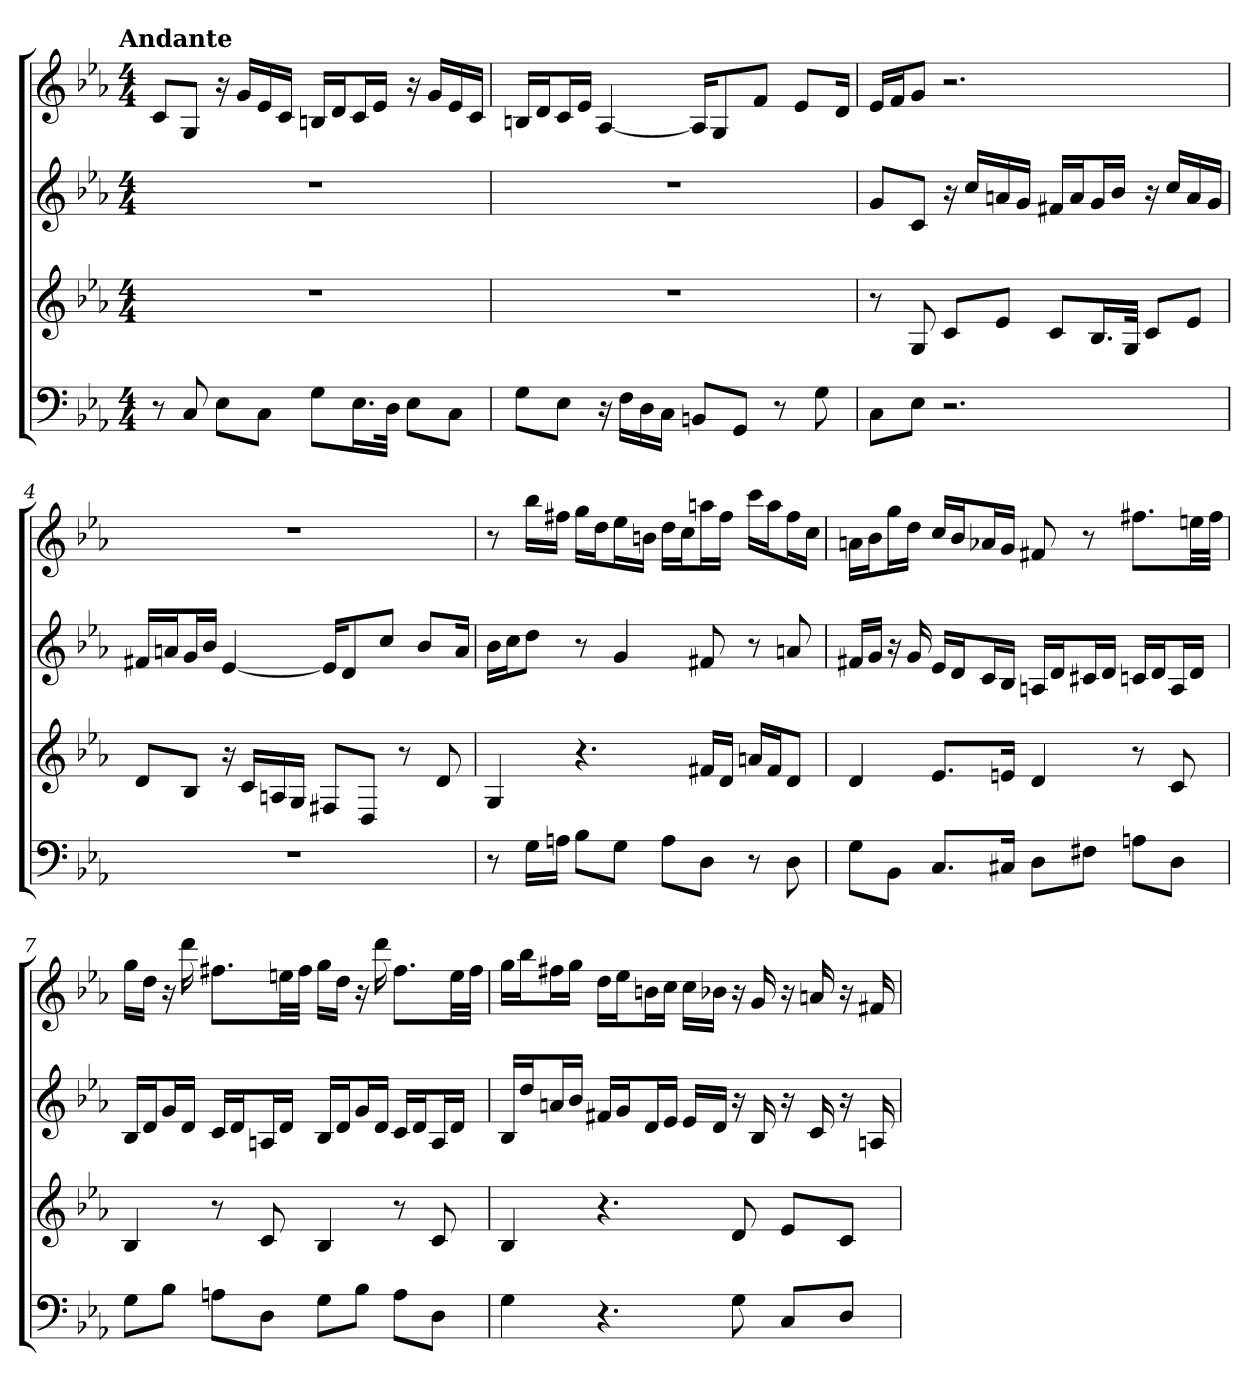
**kern	**kern	**kern	**kern
*part4	*part3	*part2	*part1
*staff4	*staff3	*staff2	*staff1
*k[b-e-a-]	*k[b-e-a-]	*k[b-e-a-]	*k[b-e-a-]
*c:	*c:	*c:	*c:
!!LO:TX:omd:t=Andante
*M4/4	*M4/4	*M4/4	*M4/4
*MM72	*MM72	*MM72	*MM72
=	=	=	=
8r	1r	1r	8cL
8C	.	.	8GJ
8E-L	.	.	16r
.	.	.	16gLL
8CJ	.	.	16e-
.	.	.	16cJJ
8GL	.	.	16BnLL
.	.	.	16dJ
16.E-L	.	.	16cL
.	.	.	16e-JJ
32DJJk	.	.	.
8E-L	.	.	16r
.	.	.	16gLL
8CJ	.	.	16e-
.	.	.	16cJJ
=2	=2	=2	=2
8GL	1r	1r	16BnLL
.	.	.	16dJ
8E-J	.	.	16cL
.	.	.	16e-JJ
16r	.	.	[4A-
16FLL	.	.	.
16D	.	.	.
16CJJ	.	.	.
8BBnL	.	.	16A-KL]
.	.	.	8G
8GGJ	.	.	.
.	.	.	8fJ
8r	.	.	.
.	.	.	8e-L
8G	.	.	.
.	.	.	16dJk
=3	=3	=3	=3
8CL	8r	8gL	16e-LL
.	.	.	16fJ
8E-J	8G	8cJ	8gJ
2.r	8cL	16r	2.r
.	.	16ccLL	.
.	8e-J	16an	.
.	.	16gJJ	.
.	8cL	16f#XLL	.
.	.	16aJ	.
.	16.B-L	16gL	.
.	.	16b-JJ	.
.	32GJJk	.	.
.	8cL	16r	.
.	.	16ccLL	.
.	8e-J	16a	.
.	.	16gJJ	.
=4	=4	=4	=4
1r	8dL	16f#XLL	1r
.	.	16anJ	.
.	8B-J	16gL	.
.	.	16b-JJ	.
.	16r	[4e-	.
.	16cLL	.	.
.	16An	.	.
.	16GJJ	.	.
.	8F#XL	16e-KL]	.
.	.	8d	.
.	8DJ	.	.
.	.	8ccJ	.
.	8r	.	.
.	.	8b-L	.
.	8d	.	.
.	.	16aJk	.
=5	=5	=5	=5
8r	4G	16b-LL	8r
.	.	16ccJ	.
16GLL	.	8ddJ	16bb-LL
16AnJJ	.	.	16ff#XJJ
8B-L	4.r	8r	16ggLL
.	.	.	16ddJ
8GJ	.	4g	16ee-L
.	.	.	16bnJJ
8AL	.	.	16ddLL
.	.	.	16ccJ
8DJ	16f#XLL	8f#X	16aanL
.	16dJJ	.	16ff#JJ
8r	16anLL	8r	16cccLL
.	16f#J	.	16aaJ
8D	8dJ	8an	16ff#L
.	.	.	16ccJJ
=6	=6	=6	=6
8GL	4d	16f#XLL	16anLL
.	.	16gJJ	16b-J
8BB-J	.	16r	16ggL
.	.	16g	16ddJJ
8.CL	8.e-L	16e-LL	16ccLL
.	.	16dJ	16b-J
.	.	16cL	16a-XL
16C#XJk	16enJk	16B-JJ	16gJJ
8DL	4d	16AnLL	8f#X
.	.	16dJ	.
8F#XJ	.	16c#XL	8r
.	.	16dJJ	.
8AnL	8r	16cnLL	8.ff#XL
.	.	16dJ	.
8DJ	8c	16AL	.
.	.	16dJJ	32eenLL
.	.	.	32ff#JJJ
=7	=7	=7	=7
8GL	4B-	16B-LL	16ggLL
.	.	16dJ	16ddJJ
8B-J	.	16gL	16r
.	.	16dJJ	16ddd
8AnL	8r	16cLL	8.ff#XL
.	.	16dJ	.
8DJ	8c	16AnL	.
.	.	16dJJ	32eenLL
.	.	.	32ff#JJJ
8GL	4B-	16B-LL	16ggLL
.	.	16dJ	16ddJJ
8B-J	.	16gL	16r
.	.	16dJJ	16ddd
8AL	8r	16cLL	8.ff#L
.	.	16dJ	.
8DJ	8c	16AL	.
.	.	16dJJ	32eeLL
.	.	.	32ff#JJJ
=8	=8	=8	=8
4G	4B-	16B-LL	16ggLL
.	.	16ddJ	16bb-J
.	.	16anL	16ff#XL
.	.	16b-JJ	16ggJJ
4.r	4.r	16f#XLL	16ddLL
.	.	16gJ	16ee-J
.	.	16dL	16bnL
.	.	16e-JJ	16ccJJ
.	.	16e-LL	16ccLL
.	.	16dJJ	16b-XJJ
8G	8d	16r	16r
.	.	16B-	16g
8CL	8e-L	16r	16r
.	.	16c	16an
8DJ	8cJ	16r	16r
.	.	16An	16f#X
=	=	=	=
*-	*-	*-	*-
